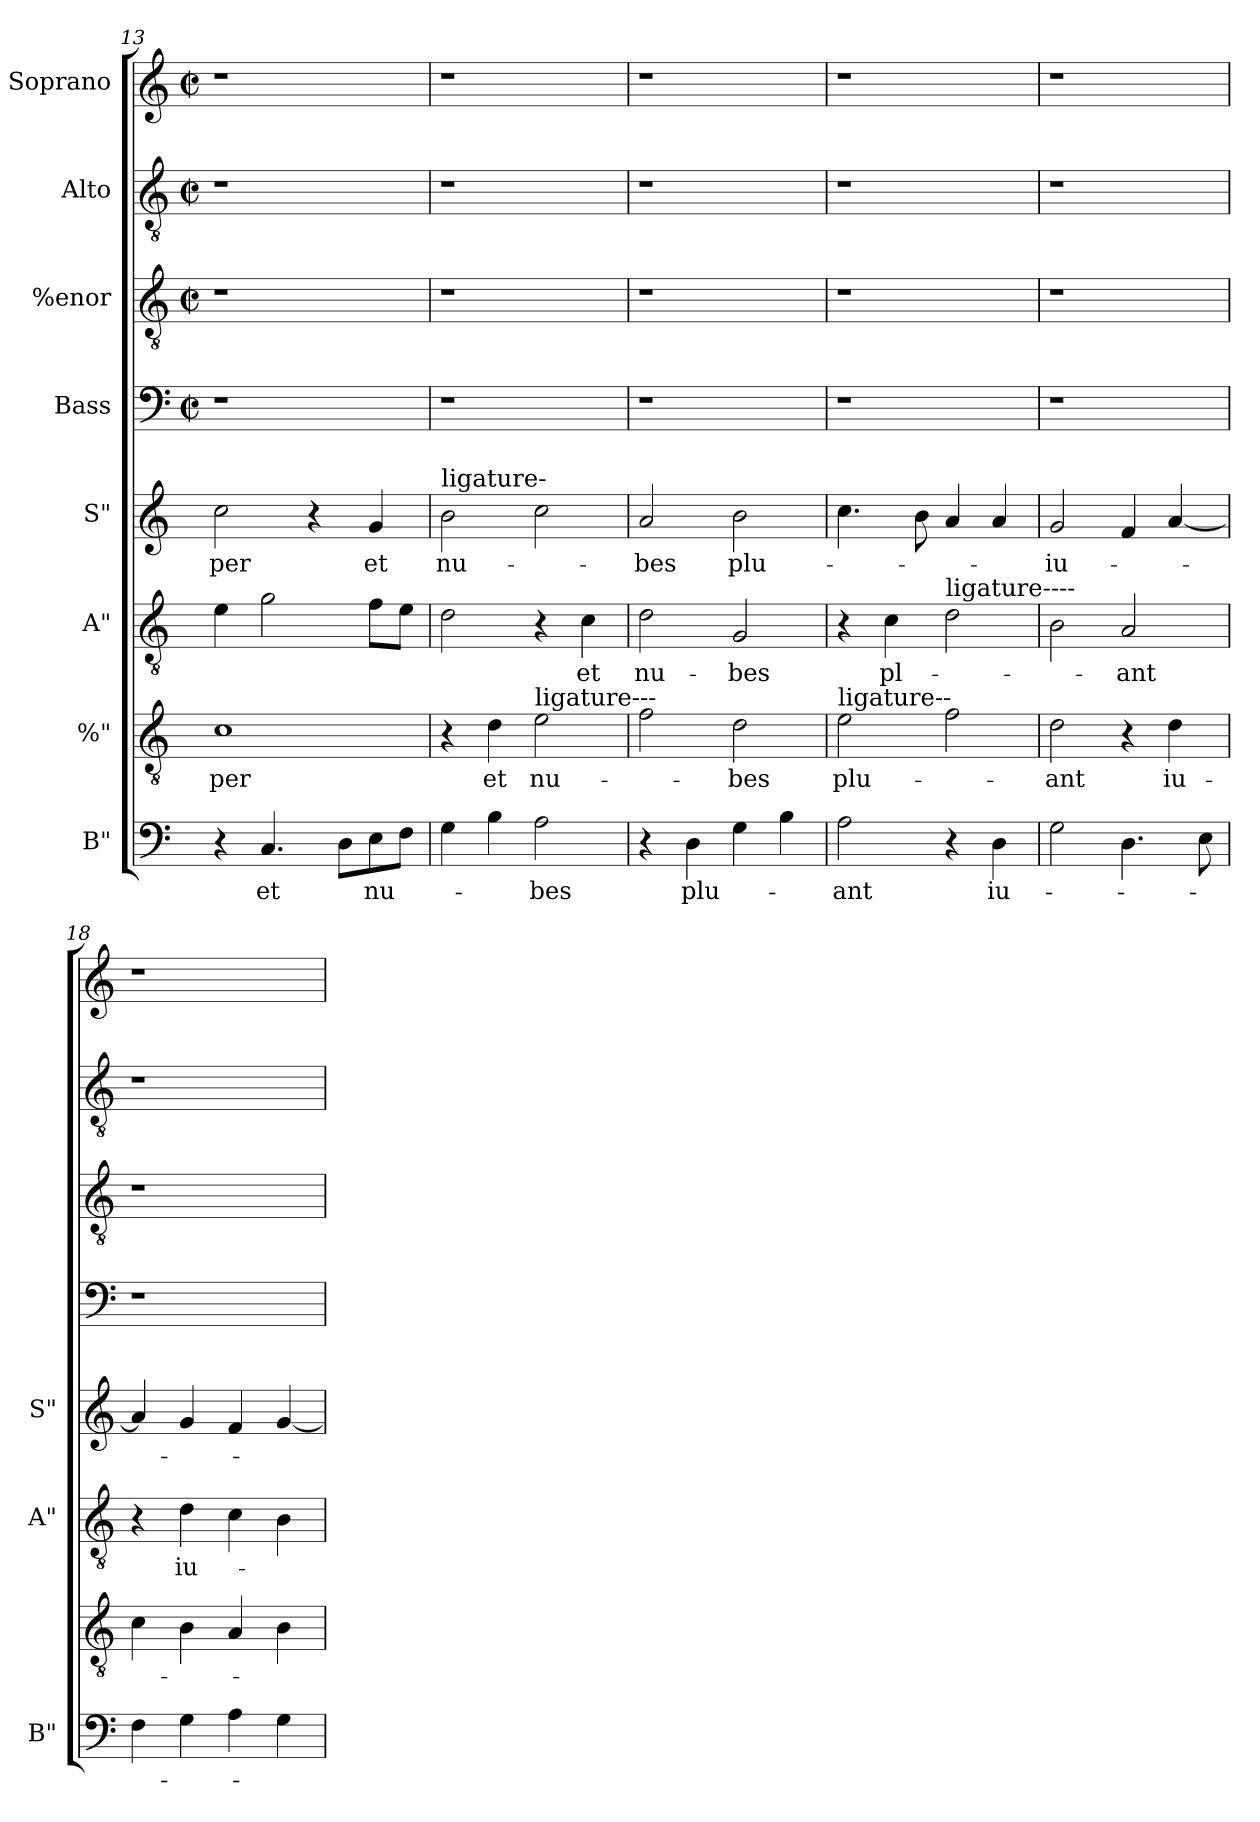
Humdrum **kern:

**kern	**text	**kern	**text	**kern	**text	**kern	**text	**kern	**kern	**kern	**kern
*part8	*part8	*part7	*part7	*part6	*part6	*part5	*part5	*part4	*part3	*part2	*part1
*staff8	*staff8	*staff7	*staff7	*staff6	*staff6	*staff5	*staff5	*staff4	*staff3	*staff2	*staff1
*I"B"	*	*I"%"	*	*I"A"	*	*I"S"	*	*I"Bass	*I"%enor	*I"Alto	*I"Soprano
*I'B"	*	*	*	*I'A"	*	*I'S"	*	*	*	*	*
*clefF4	*	*clefGv2	*	*clefGv2	*	*clefG2	*	*clefF4	*clefGv2	*clefGv2	*clefG2
*	*	*	*	*	*	*	*	*ITrd7c12	*	*	*
*k[]	*	*k[]	*	*k[]	*	*k[]	*	*k[]	*k[]	*k[]	*k[]
*C:	*	*C:	*	*C:	*	*C:	*	*C:	*C:	*C:	*C:
*	*	*	*	*	*	*	*	*M2/2	*M2/2	*M2/2	*M2/2
*	*	*	*	*	*	*	*	*met(c|)	*met(c|)	*met(c|)	*met(c|)
=13	=13	=13	=13	=13	=13	=13	=13	=13	=13	=13	=13
!	!	!	!LO:LY:b	!	!	!	!LO:LY:b	!	!	!	!
4r	.	1c	-per	4e\	.	2cc\	-per	1r	1r	1r	1r
!	!LO:LY:b	!	!	!	!	!	!	!	!	!	!
4.C/	-et	.	.	2g\	.	.	.	.	.	.	.
.	.	.	.	.	.	4r	.	.	.	.	.
8D\L	.	.	.	.	.	.	.	.	.	.	.
!	!LO:LY:b	!	!	!	!	!	!LO:LY:b	!	!	!	!
8E\	nu-	.	.	8f\L	.	4g/	et	.	.	.	.
8F\J	.	.	.	8e\J	.	.	.	.	.	.	.
=14	=14	=14	=14	=14	=14	=14	=14	=14	=14	=14	=14
!	!	!	!	!	!	!LO:TX:a:t=ligature-	!	!	!	!	!
!	!	!	!	!	!	!	!LO:LY:b	!	!	!	!
4G\	.	4r	.	2d\	.	2b\	nu-	1r	1r	1r	1r
!	!	!	!LO:LY:b	!	!	!	!	!	!	!	!
4B\	.	4d\	et	.	.	.	.	.	.	.	.
!	!	!LO:TX:a:t=ligature---	!	!	!	!	!	!	!	!	!
!	!LO:LY:b	!	!LO:LY:b	!	!	!	!	!	!	!	!
2A\	-bes	2e\	nu-	4r	.	2cc\	.	.	.	.	.
!	!	!	!	!	!LO:LY:b	!	!	!	!	!	!
.	.	.	.	4c\	et	.	.	.	.	.	.
!!LO:PB:g=z
=15	=15	=15	=15	=15	=15	=15	=15	=15	=15	=15	=15
!	!	!	!	!	!LO:LY:b	!	!LO:LY:b	!	!	!	!
4r	.	2f\	.	2d\	nu-	2a/	-bes	1r	1r	1r	1r
!	!LO:LY:b	!	!	!	!	!	!	!	!	!	!
4D\	plu-	.	.	.	.	.	.	.	.	.	.
!	!	!	!LO:LY:b	!	!LO:LY:b	!	!LO:LY:b	!	!	!	!
4G\	.	2d\	-bes	2G/	-bes	2b\	plu-	.	.	.	.
4B\	.	.	.	.	.	.	.	.	.	.	.
=16	=16	=16	=16	=16	=16	=16	=16	=16	=16	=16	=16
!	!	!LO:TX:a:t=ligature--	!	!	!	!	!	!	!	!	!
!	!LO:LY:b	!	!LO:LY:b	!	!	!	!	!	!	!	!
2A\	-ant	2e\	plu-	4r	.	4.cc\	.	1r	1r	1r	1r
!	!	!	!	!	!LO:LY:b	!	!	!	!	!	!
.	.	.	.	4c\	pl-	.	.	.	.	.	.
.	.	.	.	.	.	8b\	.	.	.	.	.
!	!	!	!	!LO:TX:a:t=ligature----	!	!	!	!	!	!	!
4r	.	2f\	.	2d\	.	4a/	.	.	.	.	.
!	!LO:LY:b	!	!	!	!	!	!	!	!	!	!
4D\	iu-	.	.	.	.	4a/	.	.	.	.	.
=17	=17	=17	=17	=17	=17	=17	=17	=17	=17	=17	=17
!	!	!	!LO:LY:b	!	!	!	!LO:LY:b	!	!	!	!
2G\	.	2d\	-ant	2B\	.	2g/	-iu-	1r	1r	1r	1r
!	!	!	!	!	!LO:LY:b	!	!	!	!	!	!
4.D\	.	4r	.	2A/	-ant	4f/	.	.	.	.	.
!	!	!	!LO:LY:b	!	!	!	!	!	!	!	!
.	.	4d\	iu-	.	.	[<4a/	.	.	.	.	.
8E\	.	.	.	.	.	.	.	.	.	.	.
=18	=18	=18	=18	=18	=18	=18	=18	=18	=18	=18	=18
4F\	.	4c\	.	4r	.	4a/]	.	1r	1r	1r	1r
!	!	!	!	!	!LO:LY:b	!	!	!	!	!	!
4G\	.	4B\	.	4d\	iu-	4g/	.	.	.	.	.
4A\	.	4A/	.	4c\	.	4f/	.	.	.	.	.
4G\	.	4B\	.	4B\	.	[<4g/	.	.	.	.	.
=	=	=	=	=	=	=	=	=	=	=	=
*-	*-	*-	*-	*-	*-	*-	*-	*-	*-	*-	*-
